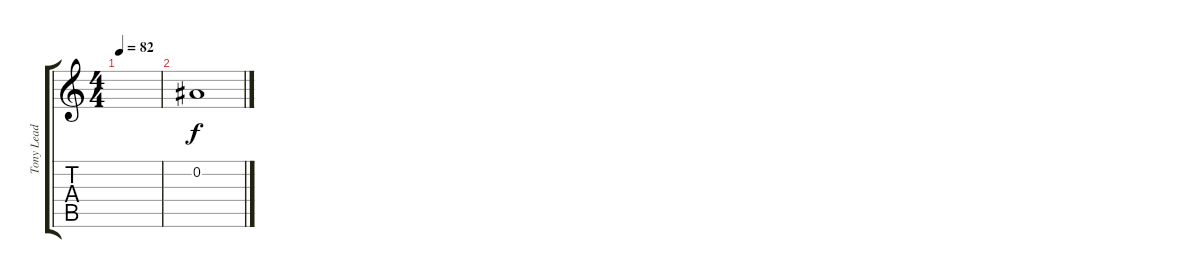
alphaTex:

\track ("Tony Lead" "Tony Lead") {instrument distortionguitar}
\staff {score tabs}
\tuning (Eb4 Bb3 Gb3 Db3 Ab2 Eb2) {hide}
\ts (4 4)
\tempo 82
\clef g2
\ks c
|
0.2.1
